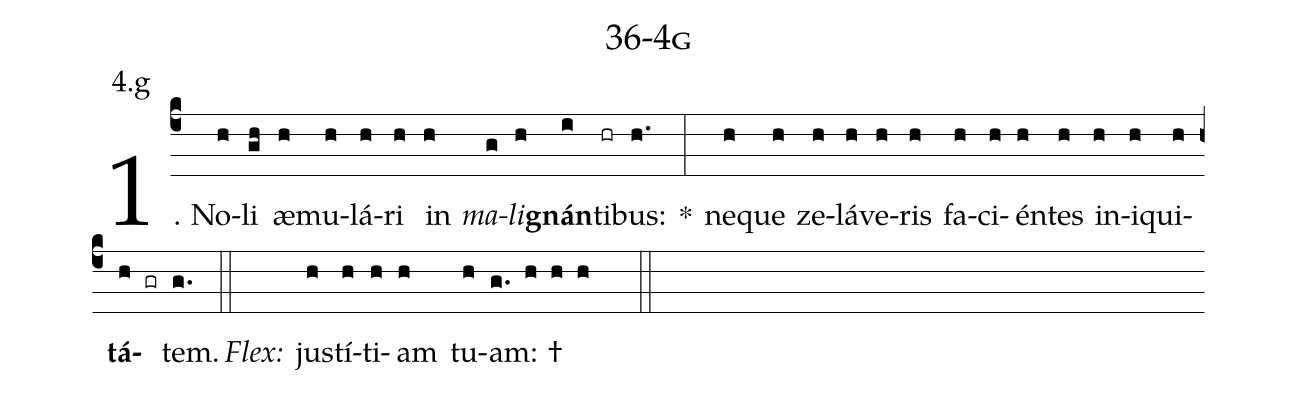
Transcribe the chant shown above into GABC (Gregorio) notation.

name: 36-4g;
annotation: 4.g;
%%
(c4)1. No(h)li(gh) æ(h)mu(h)lá(h)ri(h) in(h) <i>ma</i>(g)<i>li</i>(h)<b>gnán</b>(i)ti(hr)bus:(h.) *(:) ne(h)que(h) ze(h)lá(h)ve(h)ris(h) fa(h)ci(h)én(h)tes(h) in(h)i(h)qui(h)<b>tá</b>(h gr)tem.(g.) (::)
<i>Flex:</i>()  jus(h)tí(h)ti(h)am(h) tu(h)am: †(g. h h h  ::)
